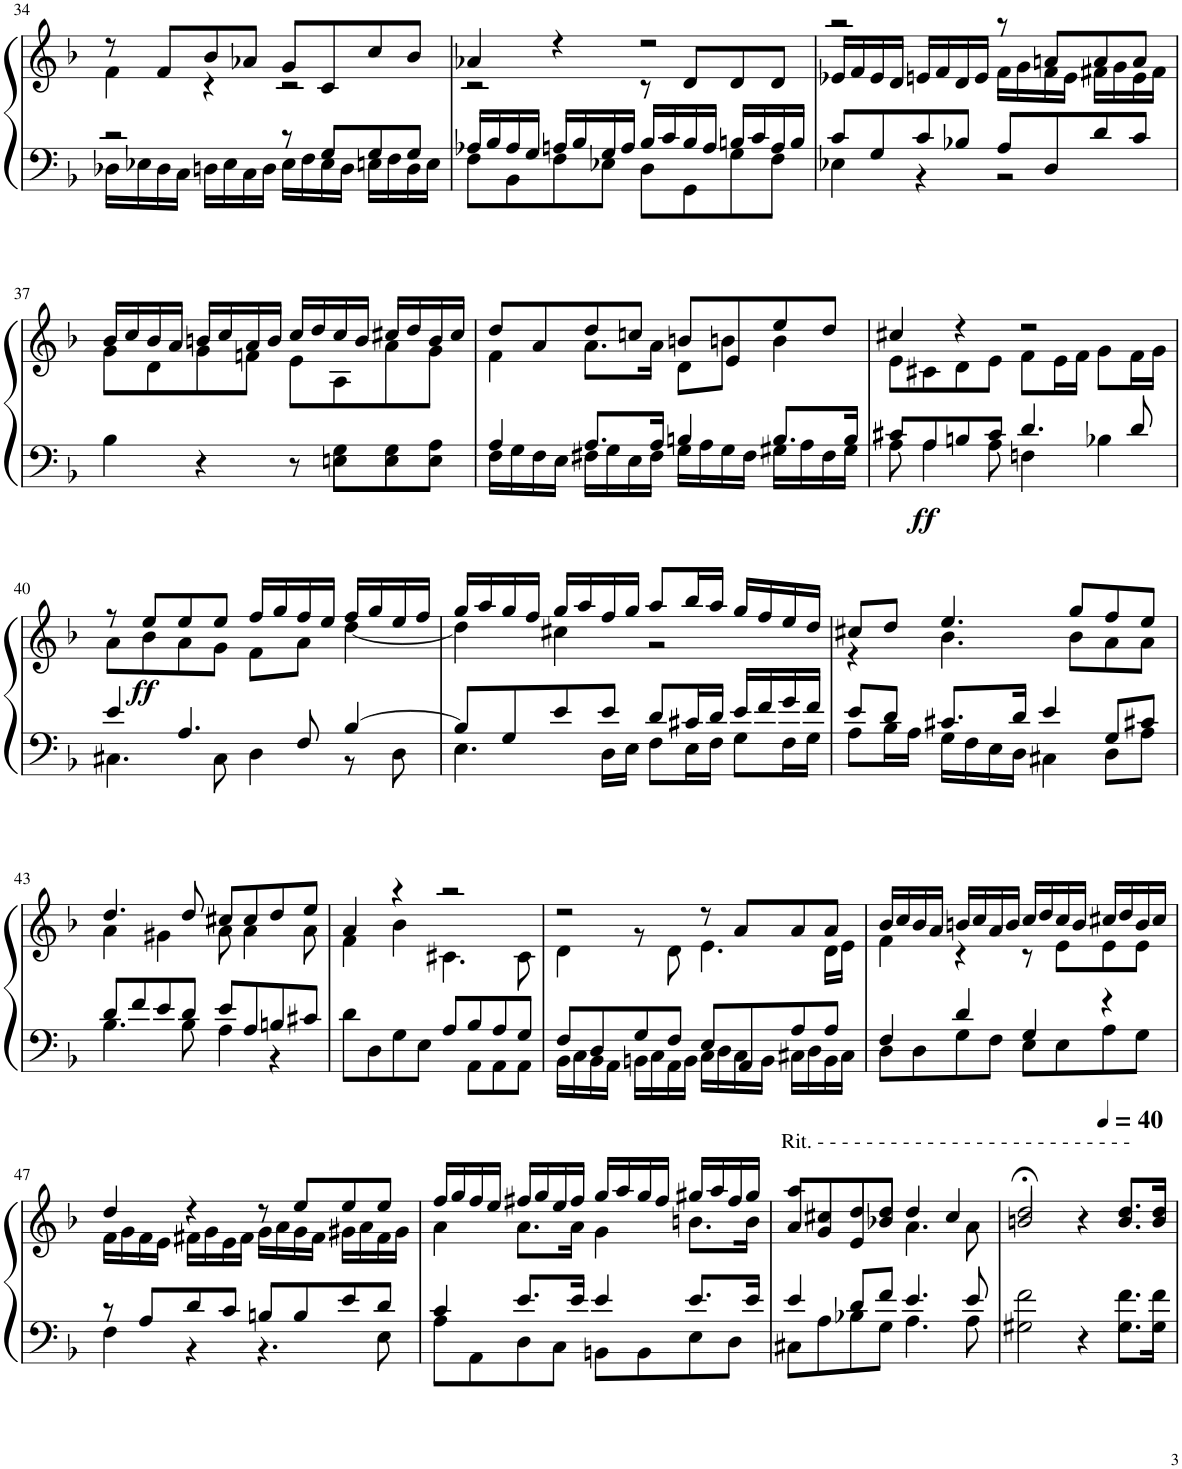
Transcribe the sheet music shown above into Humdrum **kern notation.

**kern	**kern	**dynam
*part1	*part1	*part1
*staff2	*staff1	*staff1/2
*I"Piano	*	*
*I'Pno.	*	*
!!LO:PB:g=z
*clefF4	*clefG2	*
*k[b-]	*k[b-]	*
*M4/4	*M4/4	*
=34	=34	=34
*^	*^	*
2r	16D-X\LL	8r	4f\	.
.	16E-X\	.	.	.
.	16D-\	8f/L	.	.
.	16C\JJ	.	.	.
.	16Dn\LL	8b-/	4r	.
.	16E-\	.	.	.
.	16C\	8a-X/J	.	.
.	16D\JJ	.	.	.
8r	16E-\LL	8g/L	2r	.
.	16F\	.	.	.
8G/L	16E-\	8c/	.	.
.	16D\JJ	.	.	.
8G/	16En\LL	8cc/	.	.
.	16F\	.	.	.
8G/J	16D\	8b-/J	.	.
.	16E\JJ	.	.	.
=35	=35	=35	=35	=35
16A-X/LL	8F\L	4a-X/	2r	.
16B-/	.	.	.	.
16A-/	8BB-\	.	.	.
16G/JJ	.	.	.	.
16An/LL	8F\	4r	.	.
16B-/	.	.	.	.
16G/	8E-X\J	.	.	.
16A/JJ	.	.	.	.
16B-/LL	8D\L	2r	8r	.
16c/	.	.	.	.
16B-/	8GG\	.	8d/L	.
16A/JJ	.	.	.	.
16Bn/LL	8G\	.	8d/	.
16c/	.	.	.	.
16A/	8F\J	.	8d/J	.
16B/JJ	.	.	.	.
=36	=36	=36	=36	=36
8c/L	4E-X\	2r	16e-X/LL	.
.	.	.	16f/	.
8G/	.	.	16e-/	.
.	.	.	16d/JJ	.
8c/	4r	.	16en/LL	.
.	.	.	16f/	.
8B-X/J	.	.	16d/	.
.	.	.	16e/JJ	.
8A/L	2r	8r	16f\LL	.
.	.	.	16g\	.
8D/	.	8an/L	16f\	.
.	.	.	16e\JJ	.
8d/	.	8a/	16f#X\LL	.
.	.	.	16g\	.
8c/J	.	8a/J	16e\	.
.	.	.	16f#\JJ	.
!!LO:LB:g=z	!!
=37	=37	=37	=37	=37
4B-\	8ryy	16b-/LL	8g\L	.
.	.	16cc/	.	.
*v	*v	*	*	*
.	16b-/	8d\	.
.	16a/JJ	.	.
4r	16bn/LL	8g\	.
.	16cc/	.	.
.	16a/	8fn\J	.
.	16b/JJ	.	.
8r	16cc/LL	8e\L	.
.	16dd/	.	.
*^	*	*	*
8G\L	8En\L	16cc/	8A\	.
.	.	16b/JJ	.	.
8G\	8E\	16cc#X/LL	8a\	.
.	.	16dd/	.	.
8A\J	8E\J	16b/	8g\J	.
.	.	16cc#/JJ	.	.
=38	=38	=38	=38	=38
4A/	16F\LL	8dd/L	4f\	.
.	16G\	.	.	.
.	16F\	8a/	.	.
.	16E\JJ	.	.	.
8.A/L	16F#X\LL	8dd/	8.a\L	.
.	16G\	.	.	.
.	16E\	8ccn/J	.	.
16A/Jk	16F#\JJ	.	16a\Jk	.
4Bn/	16G\LL	8bn/L	8d\L	.
.	16A\	.	.	.
.	16G\	8e/	8bn\J	.
.	16F#\JJ	.	.	.
8.B/L	16G#X\LL	8ee/	4b\	.
.	16A\	.	.	.
.	16F#\	8dd/J	.	.
16B/Jk	16G#\JJ	.	.	.
=39	=39	=39	=39	=39
8c#X/L	8A\	4cc#X/	8e\L	.
!	!	!	!	!LO:DY:b=2
8A/	4A\	.	8c#X\	ff
8Bn/	.	4r	8d\	.
8c#/J	8A\	.	8e\J	.
4.d/	4Fn\	2r	8f\L	.
.	.	.	16e\L	.
.	.	.	16f\JJ	.
.	4B-X\	.	8g\L	.
8d/	.	.	16f\L	.
.	.	.	16g\JJ	.
!!LO:LB:g=z	!!
=40	=40	=40	=40	=40
4e/	4.C#X\	8r	8a\L	.
!	!	!	!	!LO:DY:b
.	.	8ee/L	8b-\	ff
4.A/	.	8ee/	8a\	.
.	8C#\	8ee/J	8g\J	.
.	4D\	16ff/LL	8f\L	.
.	.	16gg/	.	.
8F/	.	16ff/	8a\J	.
.	.	16ee/JJ	.	.
[4B-/	8r	16ff/LL	[4dd\	.
.	.	16gg/	.	.
.	8D\	16ee/	.	.
.	.	16ff/JJ	.	.
=41	=41	=41	=41	=41
8B-/L]	4.E\	16gg/LL	4dd\]	.
.	.	16aa/	.	.
8G/	.	16gg/	.	.
.	.	16ff/JJ	.	.
8e/	.	16gg/LL	4cc#X\	.
.	.	16aa/	.	.
8e/J	16D\LL	16ff/	.	.
.	16E\JJ	16gg/JJ	.	.
8d/L	8F\L	8aa/L	2r	.
16c#X/L	16E\L	16bb-/L	.	.
16d/JJ	16F\JJ	16aa/JJ	.	.
16e/LL	8G\L	16gg/LL	.	.
16f/	.	16ff/	.	.
16g/	16F\L	16ee/	.	.
16f/JJ	16G\JJ	16dd/JJ	.	.
=42	=42	=42	=42	=42
8e/L	8A\L	8cc#X/L	4r	.
8d/J	16B-\L	8dd/J	.	.
.	16A\JJ	.	.	.
8.c#X/L	16G\LL	4.ee/	4.b-\	.
.	16F\	.	.	.
.	16E\	.	.	.
16d/Jk	16D\JJ	.	.	.
4e/	4C#X\	.	.	.
.	.	8gg/L	8b-\L	.
8G/L	8D\L	8ff/	8a\	.
8c#X/J	8A\J	8ee/J	8a\J	.
!!LO:LB:g=z	!!
=43	=43	=43	=43	=43
8d/L	4.B-\	4.dd/	4a\	.
8f/	.	.	.	.
8e/	.	.	4g#X\	.
8d/J	8B-\	8dd/	.	.
8e/L	4A\	8cc#X/L	8a\	.
8A/	.	8cc#/	4a\	.
8Bn/	4r	8dd/	.	.
8c#X/J	.	8ee/J	8a\	.
=44	=44	=44	=44	=44
8d\L	8ryy	4a/	4f\	.
*v	*v	*	*	*
8D\	.	.	.
8G\	4r	4b-\	.
8E\J	.	.	.
8A/L	2r	4.c#X\	.
*^	*	*	*
8B-/	8AA\L	.	.	.
8A/	8AA\	.	.	.
8G/J	8AA\J	.	8c#\	.
=45	=45	=45	=45	=45
8F/L	16BB-\LL	2r	4d\	.
.	16C\	.	.	.
8D/	16BB-\	.	.	.
.	16AA\JJ	.	.	.
8G/	16BBn\LL	.	8r	.
.	16C\	.	.	.
8F/J	16AA\	.	8d\	.
.	16BB\JJ	.	.	.
8E/L	16C\LL	8r	4.e\	.
.	16D\	.	.	.
8AA/	16C\	8a/L	.	.
.	16BB\JJ	.	.	.
8A/	16C#X\LL	8a/	.	.
.	16D\	.	.	.
8A/J	16BB\	8a/J	16d\LL	.
.	16C#\JJ	.	16e\JJ	.
=46	=46	=46	=46	=46
4F/	8D\L	16b-/LL	4f\	.
.	.	16cc/	.	.
.	8D\	16b-/	.	.
.	.	16a/JJ	.	.
4d/	8G\	16bn/LL	4r	.
.	.	16cc/	.	.
.	8F\J	16a/	.	.
.	.	16b/JJ	.	.
4G/	8E\L	16cc/LL	8r	.
.	.	16dd/	.	.
.	8E\	16cc/	8e\L	.
.	.	16b/JJ	.	.
4r	8A\	16cc#X/LL	8e\	.
.	.	16dd/	.	.
.	8G\J	16b/	8e\J	.
.	.	16cc#/JJ	.	.
!!LO:LB:g=z	!!
=47	=47	=47	=47	=47
8r	4F\	4dd/	16f\LL	.
.	.	.	16g\	.
8A/L	.	.	16f\	.
.	.	.	16e\JJ	.
8d/	4r	4r	16f#X\LL	.
.	.	.	16g\	.
8c/J	.	.	16e\	.
.	.	.	16f#\JJ	.
8Bn/L	4.r	8r	16g\LL	.
.	.	.	16a\	.
8B/	.	8ee/L	16g\	.
.	.	.	16f#\JJ	.
8e/	.	8ee/	16g#X\LL	.
.	.	.	16a\	.
8d/J	8E\	8ee/J	16f#\	.
.	.	.	16g#\JJ	.
=48	=48	=48	=48	=48
4c/	8A\L	16ff/LL	4a\	.
.	.	16gg/	.	.
.	8AA\	16ff/	.	.
.	.	16ee/JJ	.	.
8.e/L	8D\	16ff#X/LL	8.a\L	.
.	.	16gg/	.	.
.	8C\J	16ee/	.	.
16e/Jk	.	16ff#/JJ	16a\Jk	.
4e/	8BBn\L	16gg/LL	4g\	.
.	.	16aa/	.	.
.	8BB\	16gg/	.	.
.	.	16ff#/JJ	.	.
8.e/L	8E\	16gg#X/LL	8.bn\L	.
.	.	16aa/	.	.
.	8D\J	16ff#/	.	.
16e/Jk	.	16gg#/JJ	16b\Jk	.
=49	=49	=49	=49	=49
!	!	!LO:TX:a:t=Rit. - - - - - - - - - - - - - - - - - - - - - - - - - -	!	!
4e/	8C#X\L	8aa/L	8a/L	.
.	8A\	8cc#X/	8g/	.
8d/L	8B-X\	8dd/	8e/	.
8f/J	8G\J	8dd/J	8b-X/J	.
4.e/	4.A\	4dd/	4.a\	.
.	.	4cc#/	.	.
8e/	8A\	.	8a\	.
=50	=50	=50	=50	=50
2f\	2G#X\	2dd;</	2bn/	.
*	*	*MM40	*	*
4r	4ryy	4r	4ryy	.
8.f\L	8.G#\L	8.dd/L	8.b/L	.
16f\Jk	16G#\Jk	16dd/Jk	16b/Jk	.
*v	*v	*	*	*
*	*v	*v	*
=	=	=
*-	*-	*-
